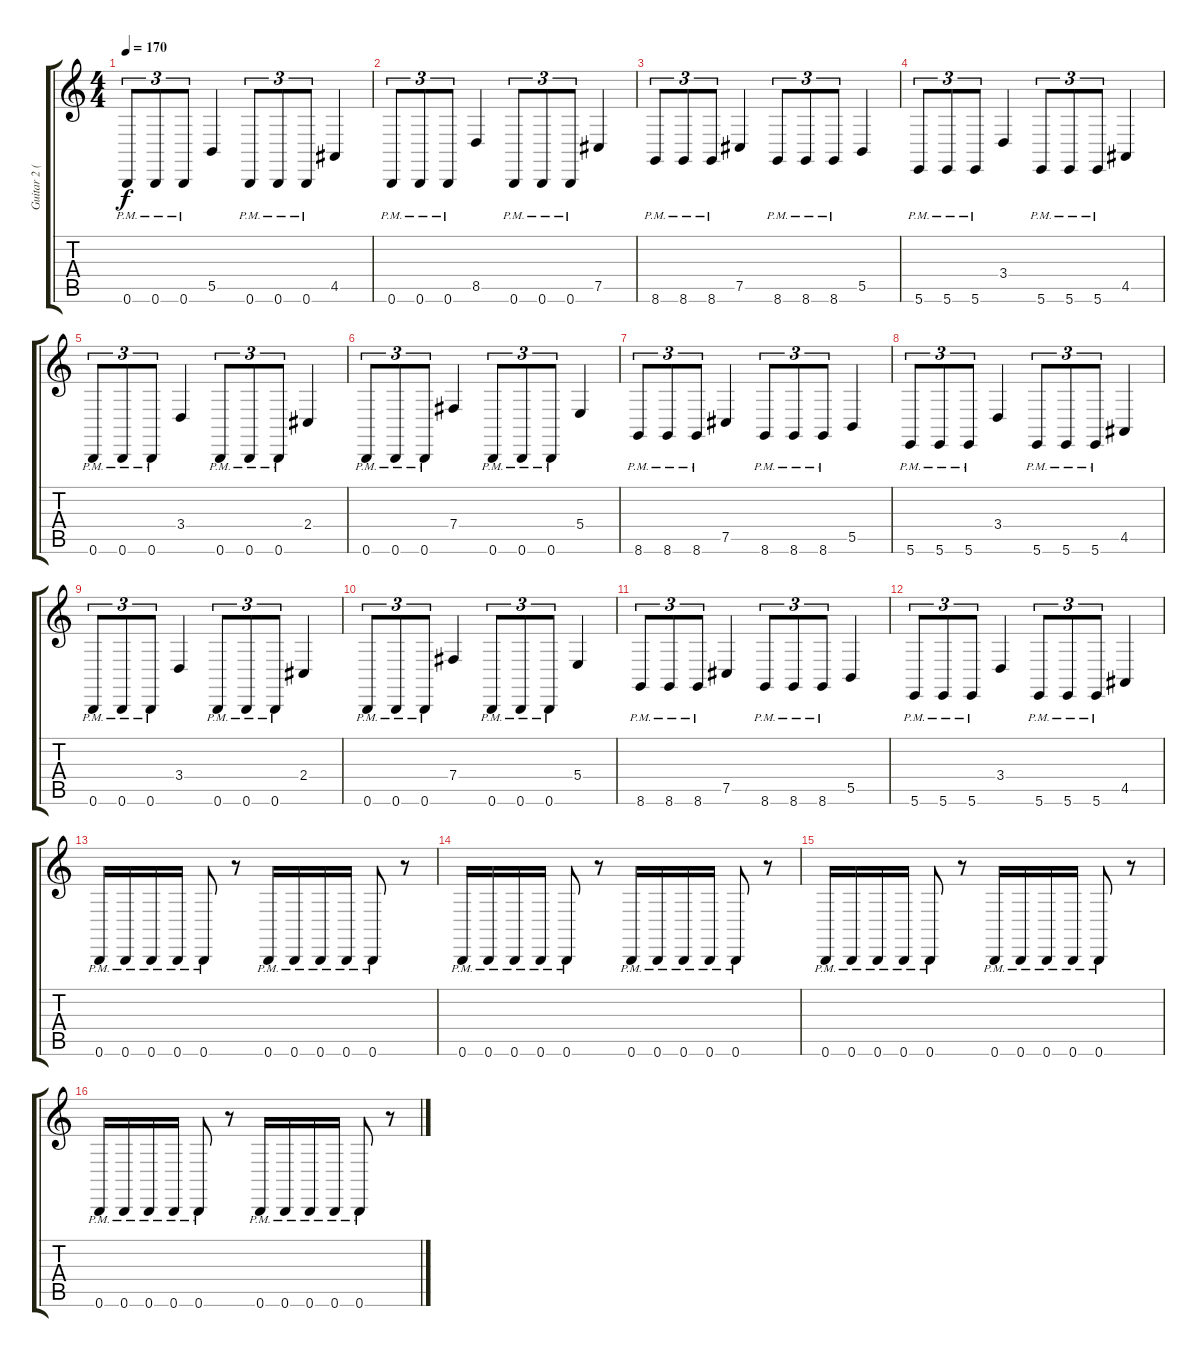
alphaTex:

\track ("Guitar 2 (Left)" "Guitar 2 (") {solo instrument brightacousticpiano}
\staff {score tabs}
\tuning (Db4 Ab3 E3 B2 Gb2 B1) {hide}
\ts (4 4)
\tempo 170
\clef g2
\ks c
0.6{pm}.8{tu (3 2) dy f} 0.6{pm}.8{tu (3 2)} 0.6{pm}.8{tu (3 2)} 5.5.4 0.6{pm}.8{tu (3 2)} 0.6{pm}.8{tu (3 2)} 0.6{pm}.8{tu (3 2)} 4.5.4 |
0.6{pm}.8{tu (3 2)} 0.6{pm}.8{tu (3 2)} 0.6{pm}.8{tu (3 2)} 8.5.4 0.6{pm}.8{tu (3 2)} 0.6{pm}.8{tu (3 2)} 0.6{pm}.8{tu (3 2)} 7.5.4 |
8.6{pm}.8{tu (3 2)} 8.6{pm}.8{tu (3 2)} 8.6{pm}.8{tu (3 2)} 7.5.4 8.6{pm}.8{tu (3 2)} 8.6{pm}.8{tu (3 2)} 8.6{pm}.8{tu (3 2)} 5.5.4 |
5.6{pm}.8{tu (3 2)} 5.6{pm}.8{tu (3 2)} 5.6{pm}.8{tu (3 2)} 3.4.4 5.6{pm}.8{tu (3 2)} 5.6{pm}.8{tu (3 2)} 5.6{pm}.8{tu (3 2)} 4.5.4 |
0.6{pm}.8{tu (3 2)} 0.6{pm}.8{tu (3 2)} 0.6{pm}.8{tu (3 2)} 3.4.4 0.6{pm}.8{tu (3 2)} 0.6{pm}.8{tu (3 2)} 0.6{pm}.8{tu (3 2)} 2.4.4 |
0.6{pm}.8{tu (3 2)} 0.6{pm}.8{tu (3 2)} 0.6{pm}.8{tu (3 2)} 7.4.4 0.6{pm}.8{tu (3 2)} 0.6{pm}.8{tu (3 2)} 0.6{pm}.8{tu (3 2)} 5.4.4 |
8.6{pm}.8{tu (3 2)} 8.6{pm}.8{tu (3 2)} 8.6{pm}.8{tu (3 2)} 7.5.4 8.6{pm}.8{tu (3 2)} 8.6{pm}.8{tu (3 2)} 8.6{pm}.8{tu (3 2)} 5.5.4 |
5.6{pm}.8{tu (3 2)} 5.6{pm}.8{tu (3 2)} 5.6{pm}.8{tu (3 2)} 3.4.4 5.6{pm}.8{tu (3 2)} 5.6{pm}.8{tu (3 2)} 5.6{pm}.8{tu (3 2)} 4.5.4 |
0.6{pm}.8{tu (3 2)} 0.6{pm}.8{tu (3 2)} 0.6{pm}.8{tu (3 2)} 3.4.4 0.6{pm}.8{tu (3 2)} 0.6{pm}.8{tu (3 2)} 0.6{pm}.8{tu (3 2)} 2.4.4 |
0.6{pm}.8{tu (3 2)} 0.6{pm}.8{tu (3 2)} 0.6{pm}.8{tu (3 2)} 7.4.4 0.6{pm}.8{tu (3 2)} 0.6{pm}.8{tu (3 2)} 0.6{pm}.8{tu (3 2)} 5.4.4 |
8.6{pm}.8{tu (3 2)} 8.6{pm}.8{tu (3 2)} 8.6{pm}.8{tu (3 2)} 7.5.4 8.6{pm}.8{tu (3 2)} 8.6{pm}.8{tu (3 2)} 8.6{pm}.8{tu (3 2)} 5.5.4 |
5.6{pm}.8{tu (3 2)} 5.6{pm}.8{tu (3 2)} 5.6{pm}.8{tu (3 2)} 3.4.4 5.6{pm}.8{tu (3 2)} 5.6{pm}.8{tu (3 2)} 5.6{pm}.8{tu (3 2)} 4.5.4 |
0.6{pm}.16 0.6{pm}.16 0.6{pm}.16 0.6{pm}.16 0.6{pm}.8 r.8 0.6{pm}.16 0.6{pm}.16 0.6{pm}.16 0.6{pm}.16 0.6{pm}.8 r.8 |
0.6{pm}.16 0.6{pm}.16 0.6{pm}.16 0.6{pm}.16 0.6{pm}.8 r.8 0.6{pm}.16 0.6{pm}.16 0.6{pm}.16 0.6{pm}.16 0.6{pm}.8 r.8 |
0.6{pm}.16 0.6{pm}.16 0.6{pm}.16 0.6{pm}.16 0.6{pm}.8 r.8 0.6{pm}.16 0.6{pm}.16 0.6{pm}.16 0.6{pm}.16 0.6{pm}.8 r.8 |
0.6{pm}.16 0.6{pm}.16 0.6{pm}.16 0.6{pm}.16 0.6{pm}.8 r.8 0.6{pm}.16 0.6{pm}.16 0.6{pm}.16 0.6{pm}.16 0.6{pm}.8 r.8
